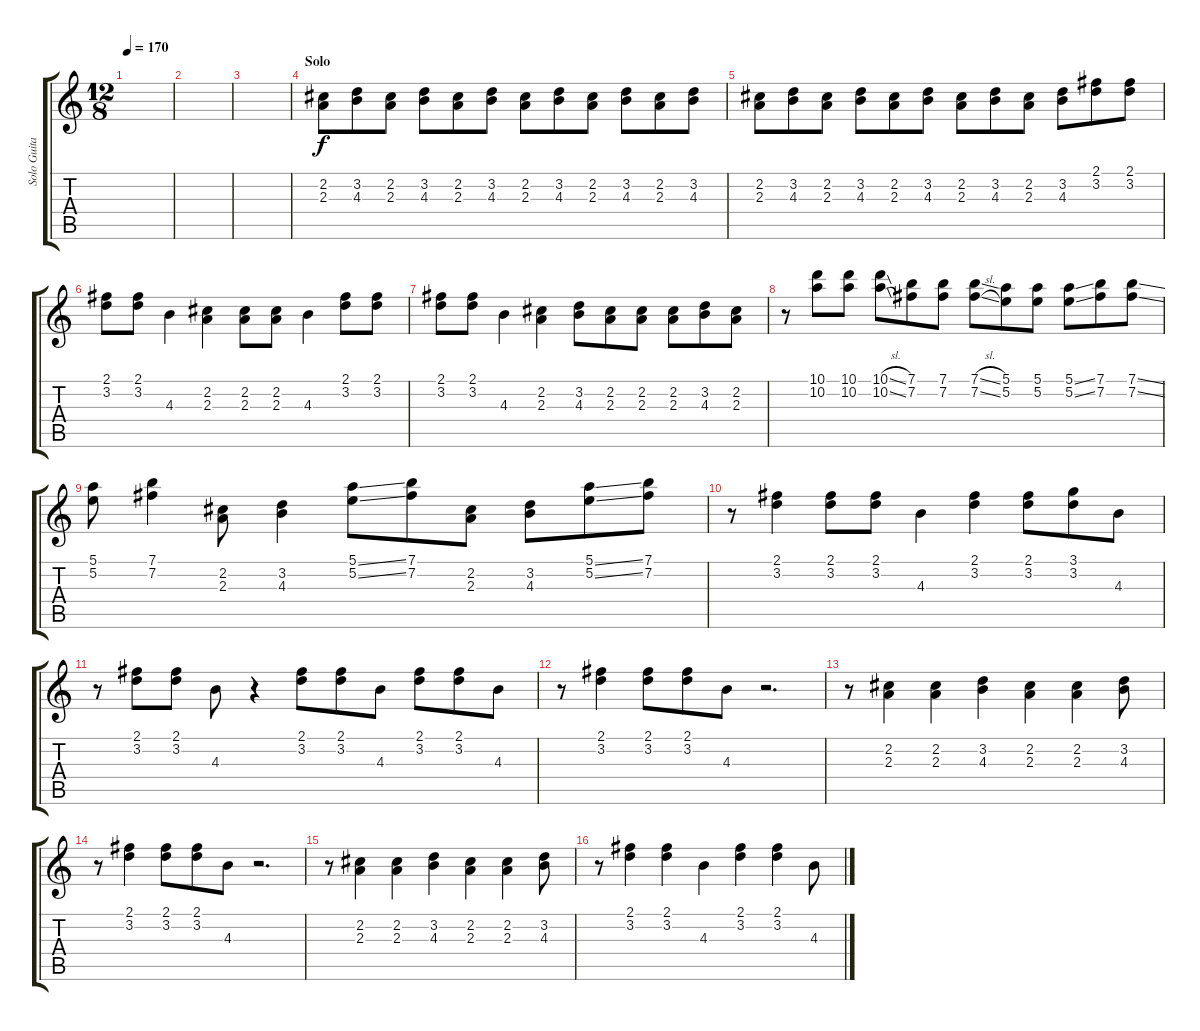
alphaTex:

\track ("Solo Guitar" "Solo Guita") {instrument overdrivenguitar}
\staff {score tabs}
\tuning (E4 B3 G3 D3 A2 E2) {hide}
\ts (12 8)
\tempo 170
\clef g2
\ks c
|
|
|
\section ("" "Solo")
(2.2 2.3).8{volume 13} (3.2 4.3).8 (2.2 2.3).8 (3.2 4.3).8 (2.2 2.3).8 (3.2 4.3).8 (2.2 2.3).8 (3.2 4.3).8 (2.2 2.3).8 (3.2 4.3).8 (2.2 2.3).8 (3.2 4.3).8 |
(2.2 2.3).8 (3.2 4.3).8 (2.2 2.3).8 (3.2 4.3).8 (2.2 2.3).8 (3.2 4.3).8 (2.2 2.3).8 (3.2 4.3).8 (2.2 2.3).8 (3.2 4.3).8 (2.1 3.2).8 (2.1 3.2).8 |
(2.1 3.2).8 (2.1 3.2).8 4.3.4 (2.2 2.3).4 (2.2 2.3).8 (2.2 2.3).8 4.3.4 (2.1 3.2).8 (2.1 3.2).8 |
(2.1 3.2).8 (2.1 3.2).8 4.3.4 (2.2 2.3).4 (3.2 4.3).8 (2.2 2.3).8 (2.2 2.3).8 (2.2 2.3).8 (3.2 4.3).8 (2.2 2.3).8 |
r.8 (10.1 10.2).8 (10.1 10.2).8 (10.1{sl} 10.2{sl}).8 (7.1 7.2).8 (7.1 7.2).8 (7.1{sl} 7.2{sl}).8 (5.1 5.2).8 (5.1 5.2).8 (5.1{ss} 5.2{ss}).8 (7.1 7.2).8 (7.1{ss} 7.2{ss}).8 |
(5.1 5.2).8 (7.1 7.2).4 (2.2 2.3).8 (3.2 4.3).4 (5.1{ss} 5.2{ss}).8 (7.1 7.2).8 (2.2 2.3).8 (3.2 4.3).8 (5.1{ss} 5.2{ss}).8 (7.1 7.2).8 |
r.8 (2.1 3.2).4 (2.1 3.2).8 (2.1 3.2).8 4.3.4 (2.1 3.2).4 (2.1 3.2).8 (3.1 3.2).8 4.3.8 |
r.8 (2.1 3.2).8 (2.1 3.2).8 4.3.8 r.4 (2.1 3.2).8 (2.1 3.2).8 4.3.8 (2.1 3.2).8 (2.1 3.2).8 4.3.8 |
r.8 (2.1 3.2).4 (2.1 3.2).8 (2.1 3.2).8 4.3.8 r.2{d} |
r.8 (2.2 2.3).4 (2.2 2.3).4 (3.2 4.3).4 (2.2 2.3).4 (2.2 2.3).4 (3.2 4.3).8 |
r.8 (2.1 3.2).4 (2.1 3.2).8 (2.1 3.2).8 4.3.8 r.2{d} |
r.8 (2.2 2.3).4 (2.2 2.3).4 (3.2 4.3).4 (2.2 2.3).4 (2.2 2.3).4 (3.2 4.3).8 |
r.8 (2.1 3.2).4 (2.1 3.2).4 4.3.4 (2.1 3.2).4 (2.1 3.2).4 4.3.8
